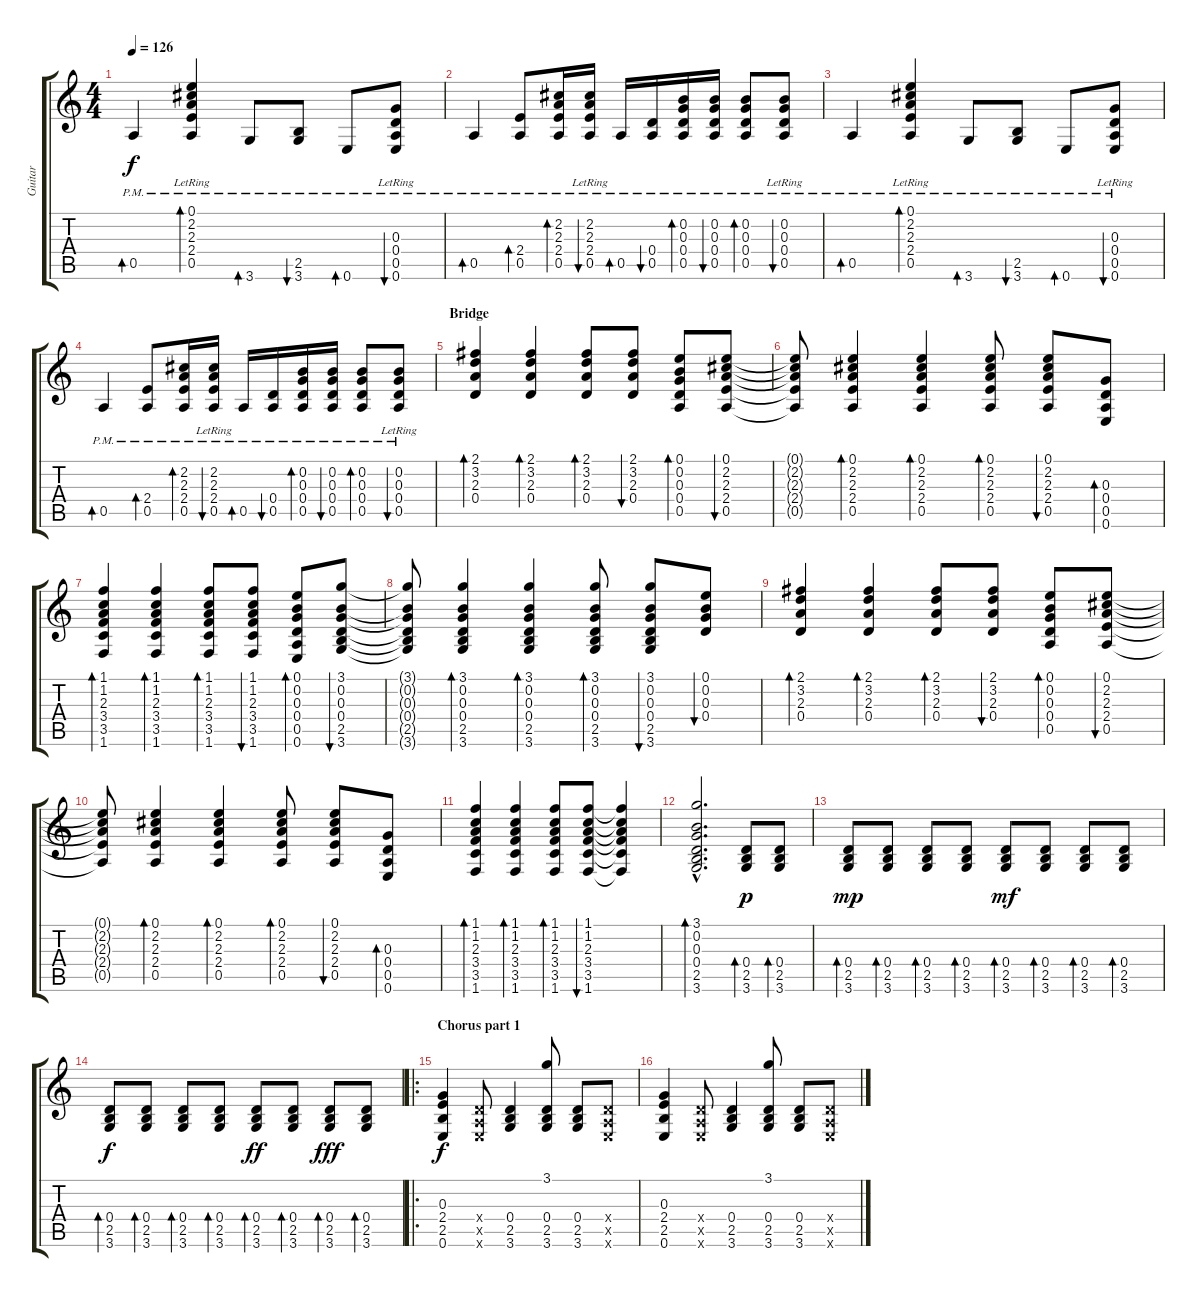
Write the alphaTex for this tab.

\track ("Guitar" "Guitar") {instrument electricguitarclean}
\staff {score tabs}
\tuning (E4 B3 G3 D3 A2 E2) {hide}
\ts (4 4)
\tempo 126
\clef g2
\ks c
0.5{pm}.4{bd 60 dy f} (0.1{lr} 2.2{lr} 2.3{lr} 2.4{lr} 0.5{pm}).4{bd 30} 3.6{pm}.8{bd 30} (2.5 3.6{pm}).8{bu 30} 0.6{pm}.8{bd 30} (0.3{lr} 0.4{lr} 0.5{lr} 0.6{pm}).8{bu 30} |
0.5{pm}.4{bd 60} (2.4 0.5{pm}).8{bd 30} (2.2 2.3 2.4 0.5{pm}).16{bd 30} (2.2{lr} 2.3{lr} 2.4{lr} 0.5{pm}).16{bu 30} 0.5{pm}.16{bd 30} (0.4 0.5{pm}).16{bu 30} (0.2 0.3 0.4 0.5{pm}).16{bd 30} (0.2 0.3 0.4 0.5{pm}).16{bu 30} (0.2 0.3 0.4 0.5{pm}).8{bd 30} (0.2{lr} 0.3{lr} 0.4{lr} 0.5{pm}).8{bu 30} |
0.5{pm}.4{bd 60} (0.1{lr} 2.2{lr} 2.3{lr} 2.4{lr} 0.5{pm}).4{bd 30} 3.6{pm}.8{bd 30} (2.5 3.6{pm}).8{bu 30} 0.6{pm}.8{bd 30} (0.3{lr} 0.4{lr} 0.5{lr} 0.6{pm}).8{bu 30} |
0.5{pm}.4{bd 60} (2.4 0.5{pm}).8{bd 30} (2.2 2.3 2.4 0.5{pm}).16{bd 30} (2.2{lr} 2.3{lr} 2.4{lr} 0.5{pm}).16{bu 30} 0.5{pm}.16{bd 30} (0.4 0.5{pm}).16{bu 30} (0.2 0.3 0.4 0.5{pm}).16{bd 30} (0.2 0.3 0.4 0.5{pm}).16{bu 30} (0.2 0.3 0.4 0.5{pm}).8{bd 30} (0.2{lr} 0.3{lr} 0.4{lr} 0.5{pm}).8{bu 30} |
\section ("" "Bridge")
(2.1 3.2 2.3 0.4).4{bd 60 volume 16} (2.1 3.2 2.3 0.4).4{bd 60} (2.1 3.2 2.3 0.4).8{bd 30} (2.1 3.2 2.3 0.4).8{bu 30} (0.1 0.2 0.3 0.4 0.5).8{bd 30} (0.1 2.2 2.3 2.4 0.5).8{bu 30} |
(0.1{t} 2.2{t} 2.3{t} 2.4{t} 0.5{t}).8 (0.1 2.2 2.3 2.4 0.5).4{bd 60} (0.1 2.2 2.3 2.4 0.5).4{bd 30} (0.1 2.2 2.3 2.4 0.5).8{bd 30} (0.1 2.2 2.3 2.4 0.5).8{bu 30} (0.3 0.4 0.5 0.6).8{bd 30} |
(1.1 1.2 2.3 3.4 3.5 1.6).4{bd 60} (1.1 1.2 2.3 3.4 3.5 1.6).4{bd 60} (1.1 1.2 2.3 3.4 3.5 1.6).8{bd 30} (1.1 1.2 2.3 3.4 3.5 1.6).8{bu 30} (0.1 0.2 0.3 0.4 0.5 0.6).8{bd 30} (3.1 0.2 0.3 0.4 2.5 3.6).8{bu 30} |
(3.1{t} 0.2{t} 0.3{t} 0.4{t} 2.5{t} 3.6{t}).8 (3.1 0.2 0.3 0.4 2.5 3.6).4{bd 60} (3.1 0.2 0.3 0.4 2.5 3.6).4{bd 60} (3.1 0.2 0.3 0.4 2.5 3.6).8{bd 30} (3.1 0.2 0.3 0.4 2.5 3.6).8{bu 30} (0.1 0.2 0.3 0.4).8{bu 30} |
(2.1 3.2 2.3 0.4).4{bd 60} (2.1 3.2 2.3 0.4).4{bd 60} (2.1 3.2 2.3 0.4).8{bd 30} (2.1 3.2 2.3 0.4).8{bu 30} (0.1 0.2 0.3 0.4 0.5).8{bd 30} (0.1 2.2 2.3 2.4 0.5).8{bu 30} |
(0.1{t} 2.2{t} 2.3{t} 2.4{t} 0.5{t}).8 (0.1 2.2 2.3 2.4 0.5).4{bd 60} (0.1 2.2 2.3 2.4 0.5).4{bd 30} (0.1 2.2 2.3 2.4 0.5).8{bd 30} (0.1 2.2 2.3 2.4 0.5).8{bu 30} (0.3 0.4 0.5 0.6).8{bd 30} |
(1.1 1.2 2.3 3.4 3.5 1.6).4{bd 60} (1.1 1.2 2.3 3.4 3.5 1.6).4{bd 60} (1.1 1.2 2.3 3.4 3.5 1.6).8{bd 30} (1.1 1.2 2.3 3.4 3.5 1.6).8{bu 30} (1.1{t} 1.2{t} 2.3{t} 3.4{t} 3.5{t} 1.6{t}).4 |
(3.1{hac} 0.2{hac} 0.3{hac} 0.4{hac} 2.5{hac} 3.6{hac}).2{d bd 60} (0.4 2.5 3.6).8{bd 60 dy p} (0.4 2.5 3.6).8{bd 60} |
(0.4 2.5 3.6).8{bd 30 dy mp} (0.4 2.5 3.6).8{bd 30} (0.4 2.5 3.6).8{bd 30} (0.4 2.5 3.6).8{bd 30} (0.4 2.5 3.6).8{bd 30 dy mf} (0.4 2.5 3.6).8{bd 30} (0.4 2.5 3.6).8{bd 30} (0.4 2.5 3.6).8{bd 30} |
(0.4 2.5 3.6).8{bd 30 dy f instrument distortionguitar} (0.4 2.5 3.6).8{bd 30} (0.4 2.5 3.6).8{bd 30} (0.4 2.5 3.6).8{bd 30} (0.4 2.5 3.6).8{bd 30 dy ff} (0.4 2.5 3.6).8{bd 30} (0.4 2.5 3.6).8{bd 30 dy fff} (0.4 2.5 3.6).8{bd 30} |
\ro
\section ("" "Chorus part 1")
(0.3 2.4 2.5 0.6).4{dy f} (0.4{x} 0.5{x} 0.6{x}).8 (0.4 2.5 3.6).4 (3.1 0.4 2.5 3.6).8 (0.4 2.5 3.6).8 (0.4{x} 0.5{x} 0.6{x}).8 |
(0.3 2.4 2.5 0.6).4 (0.4{x} 0.5{x} 0.6{x}).8 (0.4 2.5 3.6).4 (3.1 0.4 2.5 3.6).8 (0.4 2.5 3.6).8 (0.4{x} 0.5{x} 0.6{x}).8
